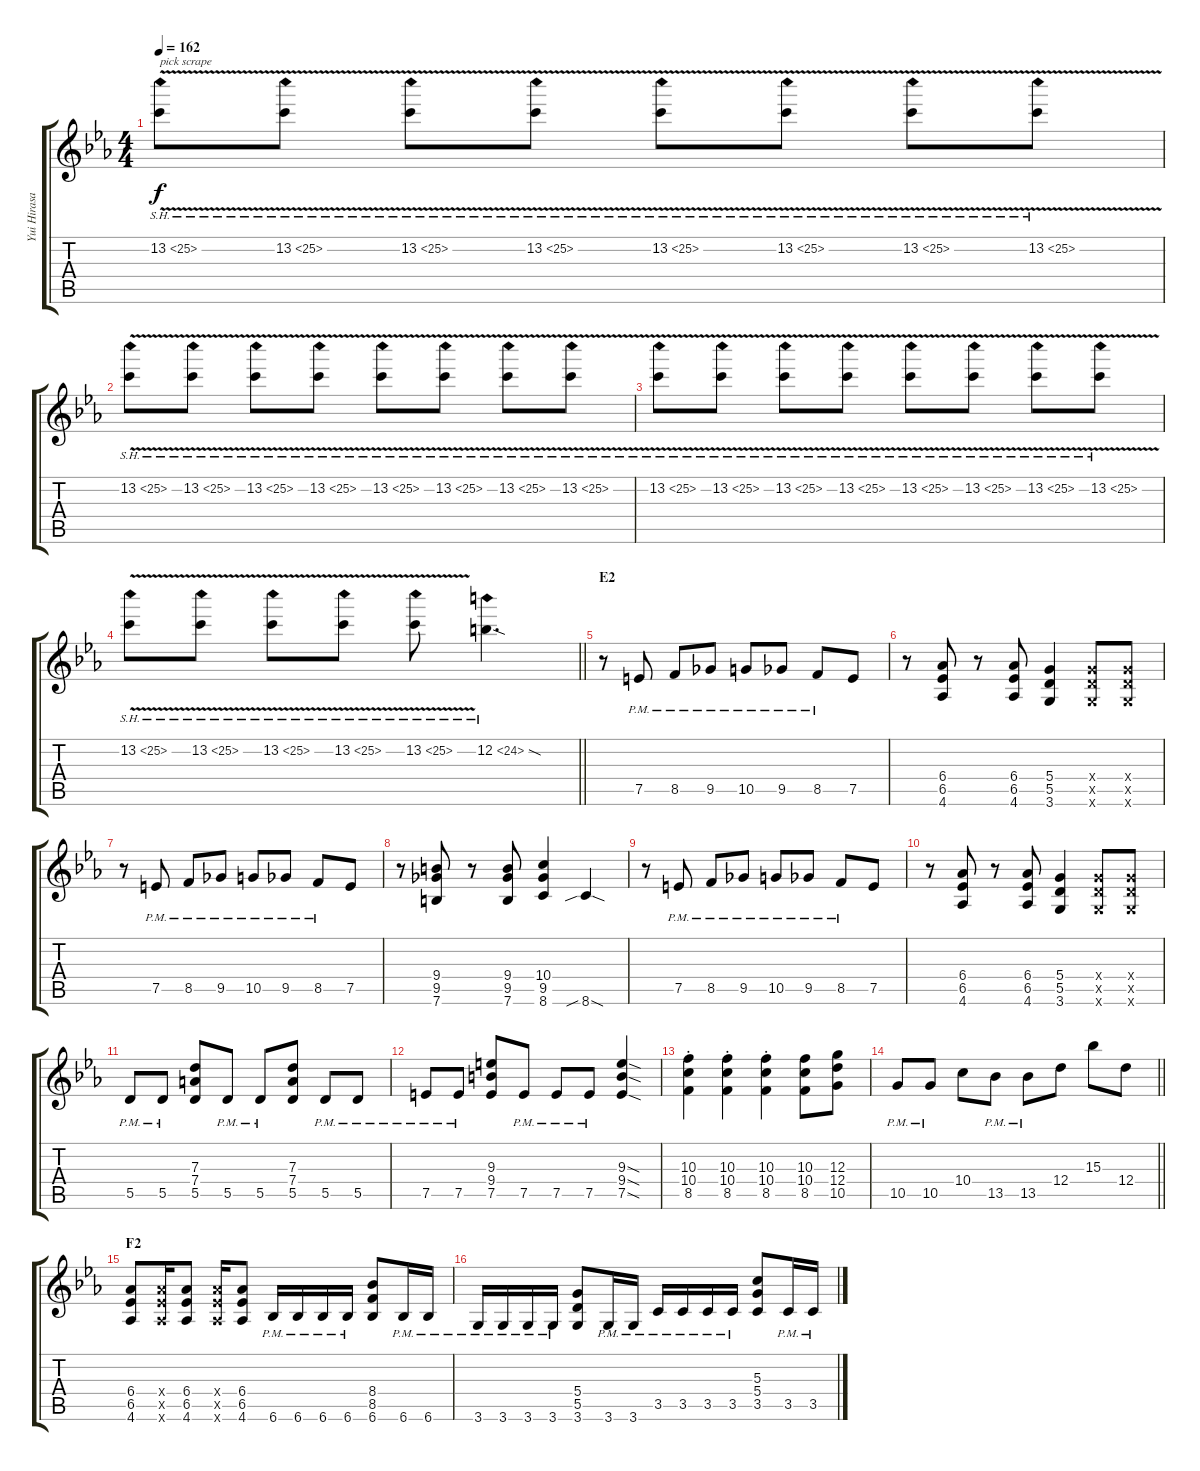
\track ("Yui Hirasawa" "Yui Hirasa") {instrument distortionguitar}
\staff {score tabs}
\tuning (E4 B3 G3 D3 A2 E2) {hide}
\ts (4 4)
\tempo 162
\clef g2
\ks eb
13.2{sh 12 v}.8{txt "pick scrape" dy f} 13.2{sh 12 v}.8 13.2{sh 12 v}.8 13.2{sh 12 v}.8 13.2{sh 12 v}.8 13.2{sh 12 v}.8 13.2{sh 12 v}.8 13.2{sh 12 v}.8 |
13.2{sh 12 v}.8 13.2{sh 12 v}.8 13.2{sh 12 v}.8 13.2{sh 12 v}.8 13.2{sh 12 v}.8 13.2{sh 12 v}.8 13.2{sh 12 v}.8 13.2{sh 12 v}.8 |
13.2{sh 12 v}.8 13.2{sh 12 v}.8 13.2{sh 12 v}.8 13.2{sh 12 v}.8 13.2{sh 12 v}.8 13.2{sh 12 v}.8 13.2{sh 12 v}.8 13.2{sh 12 v}.8 |
\barLineRight lightlight
13.2{sh 12 v}.8 13.2{sh 12 v}.8 13.2{sh 12 v}.8 13.2{sh 12 v}.8 13.2{sh 12 v}.8 12.2{sh 12 sod}.4{d} |
\section ("" "E2")
r.8 7.5{pm}.8 8.5{pm}.8 9.5{pm}.8 10.5{pm}.8 9.5{pm}.8 8.5{pm}.8 7.5.8 |
r.8 (6.4 6.5 4.6).8 r.8 (6.4 6.5 4.6).8 (5.4 5.5 3.6).4 (5.4{x} 5.5{x} 3.6{x}).8 (5.4{x} 5.5{x} 3.6{x}).8 |
r.8 7.5{pm}.8 8.5{pm}.8 9.5{pm}.8 10.5{pm}.8 9.5{pm}.8 8.5{pm}.8 7.5.8 |
r.8 (9.4 9.5 7.6).8 r.8 (9.4 9.5 7.6).8 (10.4 9.5 8.6).4 8.6{sib sod}.4 |
r.8 7.5{pm}.8 8.5{pm}.8 9.5{pm}.8 10.5{pm}.8 9.5{pm}.8 8.5{pm}.8 7.5.8 |
r.8 (6.4 6.5 4.6).8 r.8 (6.4 6.5 4.6).8 (5.4 5.5 3.6).4 (5.4{x} 5.5{x} 3.6{x}).8 (5.4{x} 5.5{x} 3.6{x}).8 |
5.5{pm}.8 5.5{pm}.8 (7.3 7.4 5.5).8 5.5{pm}.8 5.5{pm}.8 (7.3 7.4 5.5).8 5.5{pm}.8 5.5{pm}.8 |
7.5{pm}.8 7.5{pm}.8 (9.3 9.4 7.5).8 7.5{pm}.8 7.5{pm}.8 7.5{pm}.8 (9.3{sod} 9.4{sod} 7.5{sod}).4 |
(10.3{st} 10.4{st} 8.5{st}).4 (10.3{st} 10.4{st} 8.5{st}).4 (10.3{st} 10.4{st} 8.5{st}).4 (10.3 10.4 8.5).8 (12.3 12.4 10.5).8 |
\barLineRight lightlight
10.5{pm}.8 10.5{pm}.8 10.4.8 13.5{pm}.8 13.5{pm}.8 12.4.8 15.3.8 12.4.8 |
\section ("" "F2")
(6.4 6.5 4.6).8 (6.4{x} 6.5{x} 4.6{x}).16 (6.4 6.5 4.6).8 (6.4{x} 6.5{x} 4.6{x}).16 (6.4 6.5 4.6).8 6.6{pm}.16 6.6{pm}.16 6.6{pm}.16 6.6{pm}.16 (8.4 8.5 6.6).8 6.6{pm}.16 6.6{pm}.16 |
3.6{pm}.16 3.6{pm}.16 3.6{pm}.16 3.6{pm}.16 (5.4 5.5 3.6).8 3.6{pm}.16 3.6{pm}.16 3.5{pm}.16 3.5{pm}.16 3.5{pm}.16 3.5{pm}.16 (5.3 5.4 3.5).8 3.5{pm}.16 3.5{pm}.16
